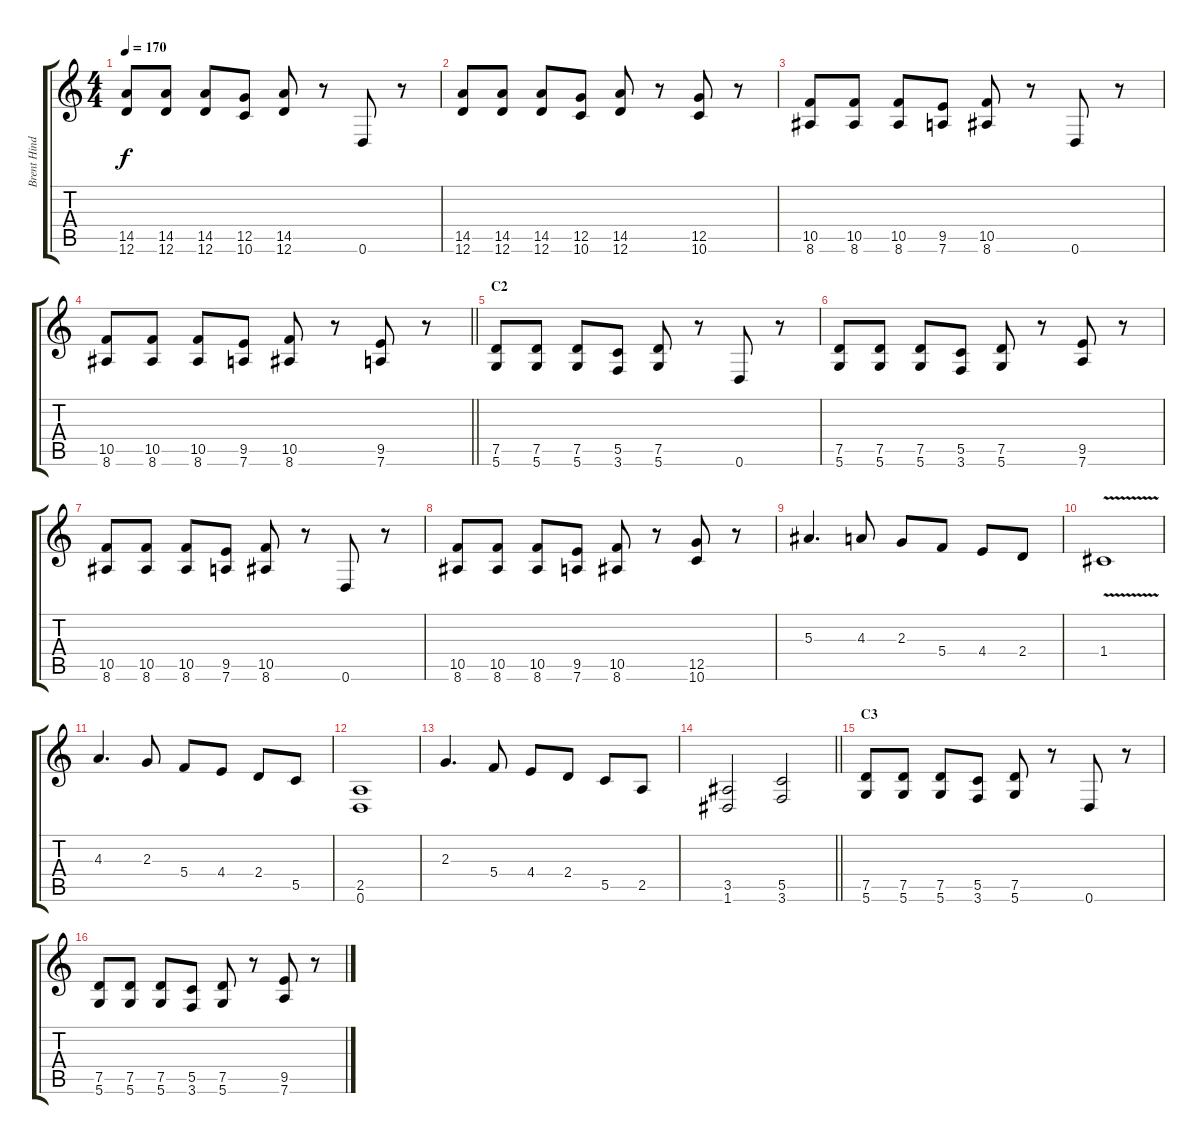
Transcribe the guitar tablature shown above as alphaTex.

\track ("Brent Hinds" "Brent Hind") {instrument distortionguitar}
\staff {score tabs}
\tuning (D4 A3 F3 C3 G2 D2) {hide}
\ts (4 4)
\tempo 170
\clef g2
\ks c
(14.5 12.6).8{dy f} (14.5 12.6).8 (14.5 12.6).8 (12.5 10.6).8 (14.5 12.6).8 r.8 0.6.8 r.8 |
(14.5 12.6).8 (14.5 12.6).8 (14.5 12.6).8 (12.5 10.6).8 (14.5 12.6).8 r.8 (12.5 10.6).8 r.8 |
(10.5 8.6).8 (10.5 8.6).8 (10.5 8.6).8 (9.5 7.6).8 (10.5 8.6).8 r.8 0.6.8 r.8 |
\barLineRight lightlight
(10.5 8.6).8 (10.5 8.6).8 (10.5 8.6).8 (9.5 7.6).8 (10.5 8.6).8 r.8 (9.5 7.6).8 r.8 |
\section ("" "C2")
(7.5 5.6).8 (7.5 5.6).8 (7.5 5.6).8 (5.5 3.6).8 (7.5 5.6).8 r.8 0.6.8 r.8 |
(7.5 5.6).8 (7.5 5.6).8 (7.5 5.6).8 (5.5 3.6).8 (7.5 5.6).8 r.8 (9.5 7.6).8 r.8 |
(10.5 8.6).8 (10.5 8.6).8 (10.5 8.6).8 (9.5 7.6).8 (10.5 8.6).8 r.8 0.6.8 r.8 |
(10.5 8.6).8 (10.5 8.6).8 (10.5 8.6).8 (9.5 7.6).8 (10.5 8.6).8 r.8 (12.5 10.6).8 r.8 |
5.3.4{d} 4.3.8 2.3.8 5.4.8 4.4.8 2.4.8 |
1.4{v}.1 |
4.3.4{d} 2.3.8 5.4.8 4.4.8 2.4.8 5.5.8 |
(2.5 0.6).1 |
2.3.4{d} 5.4.8 4.4.8 2.4.8 5.5.8 2.5.8 |
\barLineRight lightlight
(3.5 1.6).2 (5.5 3.6).2 |
\section ("" "C3")
(7.5 5.6).8 (7.5 5.6).8 (7.5 5.6).8 (5.5 3.6).8 (7.5 5.6).8 r.8 0.6.8 r.8 |
(7.5 5.6).8 (7.5 5.6).8 (7.5 5.6).8 (5.5 3.6).8 (7.5 5.6).8 r.8 (9.5 7.6).8 r.8
